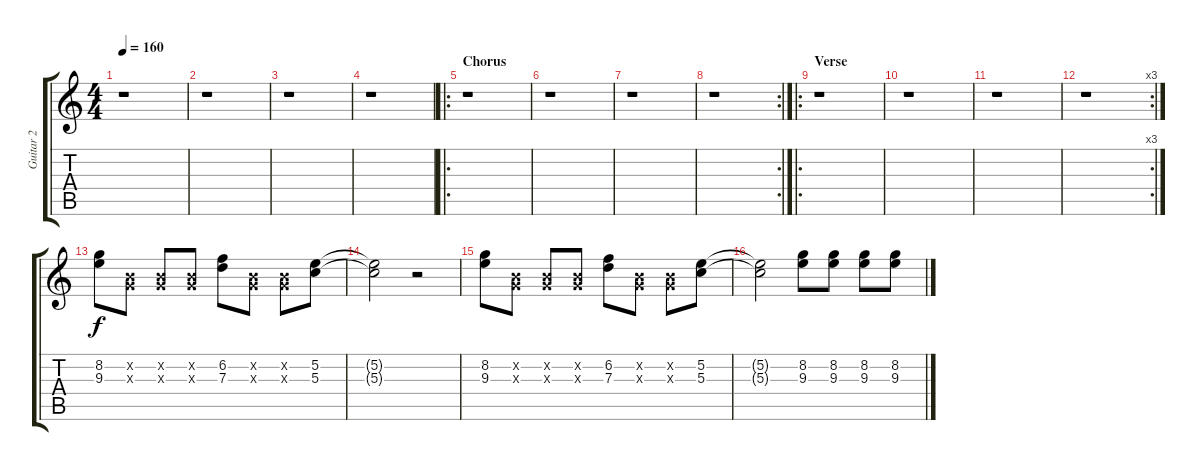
\track ("Guitar 2" "Guitar 2") {instrument distortionguitar}
\staff {score tabs}
\tuning (E4 B3 G3 D3 A2 E2) {hide}
\ts (4 4)
\tempo 160
\clef g2
\ks c
r.1{dy f instrument distortionguitar} |
r.1 |
r.1 |
r.1 |
\ro
\section ("" "Chorus")
r.1 |
r.1 |
r.1 |
\rc 2
r.1 |
\ro
\section ("" "Verse")
r.1 |
r.1 |
r.1 |
\rc 3
r.1 |
(8.2 9.3).8{volume 11} (0.2{x} 0.3{x}).8 (0.2{x} 0.3{x}).8 (0.2{x} 0.3{x}).8 (6.2 7.3).8 (0.2{x} 0.3{x}).8 (0.2{x} 0.3{x}).8 (5.2 5.3).8 |
(5.2{t} 5.3{t}).2 r.2 |
(8.2 9.3).8 (0.2{x} 0.3{x}).8 (0.2{x} 0.3{x}).8 (0.2{x} 0.3{x}).8 (6.2 7.3).8 (0.2{x} 0.3{x}).8 (0.2{x} 0.3{x}).8 (5.2 5.3).8 |
(5.2{t} 5.3{t}).2 (8.2 9.3).8 (8.2 9.3).8 (8.2 9.3).8 (8.2 9.3).8
